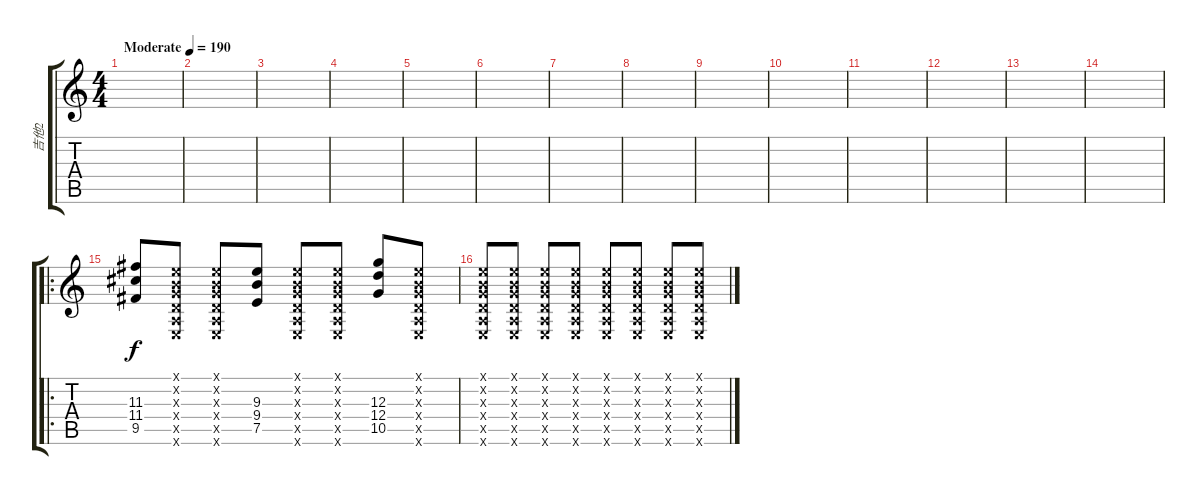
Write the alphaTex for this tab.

\track ("吉他2" "吉他2") {instrument distortionguitar}
\staff {score tabs}
\tuning (E4 B3 G3 D3 A2 E2) {hide}
\ts (4 4)
\tempo (190 "Moderate")
\clef g2
\ks c
|
|
|
|
|
|
|
|
|
|
|
|
|
|
\ro
(11.3 11.4 9.5).8 (0.1{x} 0.2{x} 0.3{x} 0.4{x} 0.5{x} 0.6{x}).8 (0.1{x} 0.2{x} 0.3{x} 0.4{x} 0.5{x} 0.6{x}).8 (9.3 9.4 7.5).8 (0.1{x} 0.2{x} 0.3{x} 0.4{x} 0.5{x} 0.6{x}).8 (0.1{x} 0.2{x} 0.3{x} 0.4{x} 0.5{x} 0.6{x}).8 (12.3 12.4 10.5).8 (0.1{x} 0.2{x} 0.3{x} 0.4{x} 0.5{x} 0.6{x}).8 |
(0.1{x} 0.2{x} 0.3{x} 0.4{x} 0.5{x} 0.6{x}).8 (0.1{x} 0.2{x} 0.3{x} 0.4{x} 0.5{x} 0.6{x}).8 (0.1{x} 0.2{x} 0.3{x} 0.4{x} 0.5{x} 0.6{x}).8 (0.1{x} 0.2{x} 0.3{x} 0.4{x} 0.5{x} 0.6{x}).8 (0.1{x} 0.2{x} 0.3{x} 0.4{x} 0.5{x} 0.6{x}).8 (0.1{x} 0.2{x} 0.3{x} 0.4{x} 0.5{x} 0.6{x}).8 (0.1{x} 0.2{x} 0.3{x} 0.4{x} 0.5{x} 0.6{x}).8 (0.1{x} 0.2{x} 0.3{x} 0.4{x} 0.5{x} 0.6{x}).8
